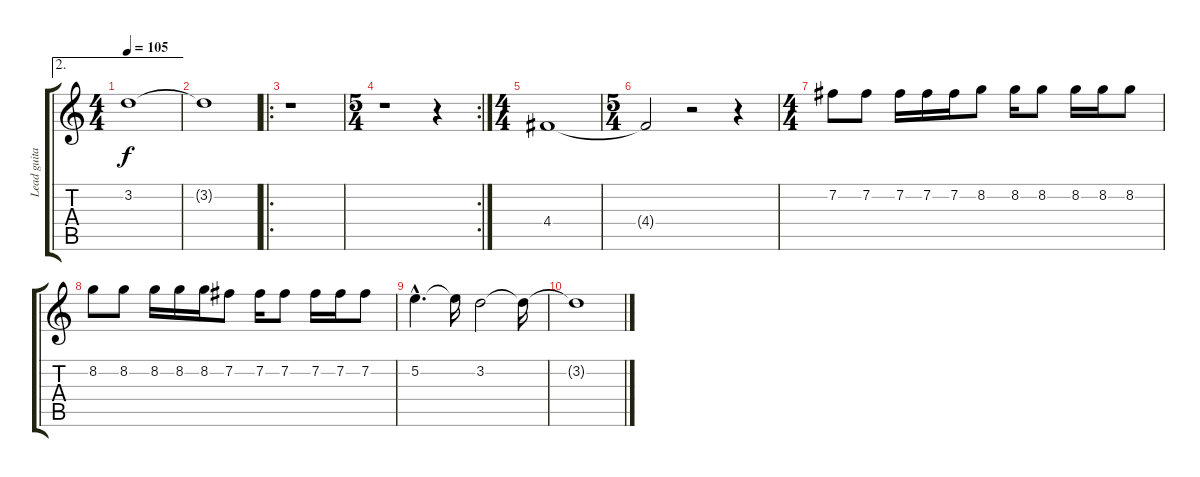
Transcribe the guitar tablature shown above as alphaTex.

\track ("Lead guitar" "Lead guita") {instrument overdrivenguitar}
\staff {score tabs}
\tuning (E4 B3 G3 D3 A2 E2) {hide}
\ae 2
\ts (4 4)
\tempo 105
\clef g2
\ks c
3.2.1{dy f} |
3.2{t}.1 |
\ro
r.1 |
\rc 2
\ts (5 4)
r.1 r.4 |
\ts (4 4)
4.4.1 |
\ts (5 4)
4.4{t}.2 r.2 r.4 |
\ts (4 4)
7.2.8 7.2.8 7.2.16 7.2.16 7.2.16 8.2.8 8.2.16 8.2.8 8.2.16 8.2.16 8.2.8 |
8.2.8 8.2.8 8.2.16 8.2.16 8.2.16 7.2.8 7.2.16 7.2.8 7.2.16 7.2.16 7.2.8 |
5.2{hac}.4{d} 5.2{t}.16 3.2.2 3.2{t}.16 |
3.2{t}.1
